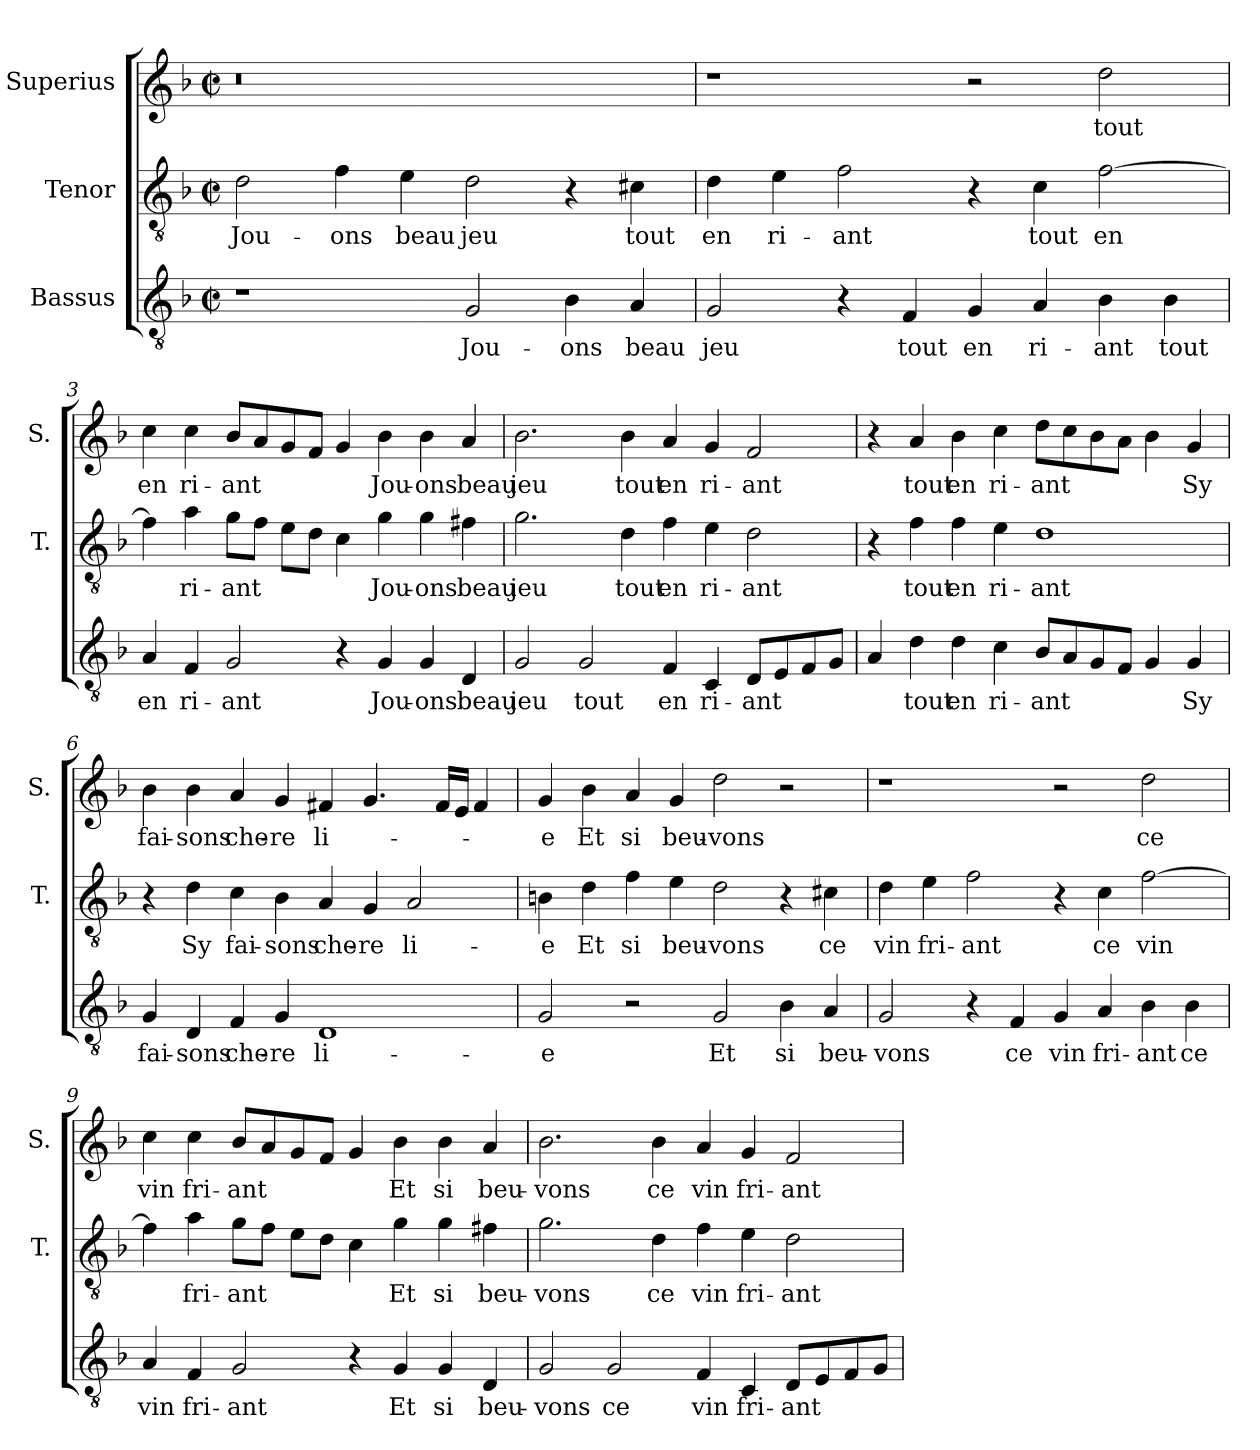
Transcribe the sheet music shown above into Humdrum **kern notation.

**kern	**text	**kern	**text	**kern	**text
*part3	*part3	*part2	*part2	*part1	*part1
*staff3	*staff3	*staff2	*staff2	*staff1	*staff1
*I"Bassus	*	*I"Tenor	*	*I"Superius	*
*	*	*I'T.	*	*I'S.	*
*clefGv2	*	*clefGv2	*	*clefG2	*
*k[b-]	*	*k[b-]	*	*k[b-]	*
*F:	*	*F:	*	*F:	*
*M2/2	*	*M2/2	*	*M2/2	*
*met(c|)	*	*met(c|)	*	*met(c|)	*
=1	=1	=1	=1	=1	=1
!	!	!	!	!LO:N:vis=0	!
1r	.	2d\	Jou-	1r	.
.	.	4f\	-ons	.	.
.	.	4e\	beau	.	.
2G/	Jou-	2d\	jeu	1ryy	.
4B-\	-ons	4r	.	.	.
4A/	beau	4c#X\	tout	.	.
=2	=2	=2	=2	=2	=2
2G/	jeu	4d\	en	1r	.
.	.	4e\	ri-	.	.
4r	.	2f\	-ant	.	.
4F/	tout	.	.	.	.
4G/	en	4r	.	2r	.
4A/	ri-	4c\	tout	.	.
4B-\	-ant	[2f\	en	2dd\	tout
4B-\	tout	.	.	.	.
=3	=3	=3	=3	=3	=3
4A/	en	4f\]	.	4cc\	en
4F/	ri-	4a\	ri-	4cc\	ri-
2G/	-ant	8g\L	-ant	8b-/L	-ant
.	.	8f\J	.	8a/	.
.	.	8e\L	.	8g/	.
.	.	8d\J	.	8f/J	.
4r	.	4c\	.	4g/	.
4G/	Jou-	4g\	Jou-	4b-\	Jou-
4G/	-ons	4g\	-ons	4b-\	-ons
4D/	beau	4f#X\	beau	4a/	beau
!!LO:LB:g=z
=4	=4	=4	=4	=4	=4
2G/	jeu	2.g\	jeu	2.b-\	jeu
2G/	tout	.	.	.	.
.	.	4d\	tout	4b-\	tout
4F/	en	4f\	en	4a/	en
4C/	ri-	4e\	ri-	4g/	ri-
8D/L	-ant	2d\	-ant	2f/	-ant
8E/	.	.	.	.	.
8F/	.	.	.	.	.
8G/J	.	.	.	.	.
=5	=5	=5	=5	=5	=5
4A/	.	4r	.	4r	.
4d\	tout	4f\	tout	4a/	tout
4d\	en	4f\	en	4b-\	en
4c\	ri-	4e\	ri-	4cc\	ri-
8B-/L	-ant	1d\	-ant	8dd\L	-ant
8A/	.	.	.	8cc\	.
8G/	.	.	.	8b-\	.
8F/J	.	.	.	8a\J	.
4G/	.	.	.	4b-\	.
4G/	Sy	.	.	4g/	Sy
=6	=6	=6	=6	=6	=6
4G/	fai-	4r	.	4b-\	fai-
4D/	-sons	4d\	Sy	4b-\	-sons
4F/	che-	4c\	fai-	4a/	che-
4G/	-re	4B-\	-sons	4g/	-re
1D/	li-	4A/	che-	4f#X/	li-
.	.	4G/	-re	4.g/	.
.	.	2A/	li-	.	.
.	.	.	.	16f#/LL	.
.	.	.	.	16e/JJ	.
.	.	.	.	4f#/	.
=7	=7	=7	=7	=7	=7
2G/	-e	4Bn\	-e	4g/	-e
.	.	4d\	Et	4b-\	Et
2r	.	4f\	si	4a/	si
.	.	4e\	beu-	4g/	beu-
2G/	Et	2d\	-vons	2dd\	-vons
4B-\	si	4r	.	2r	.
4A/	beu-	4c#X\	ce	.	.
!!LO:LB:g=z
=8	=8	=8	=8	=8	=8
2G/	-vons	4d\	vin	1r	.
.	.	4e\	fri-	.	.
4r	.	2f\	-ant	.	.
4F/	ce	.	.	.	.
4G/	vin	4r	.	2r	.
4A/	fri-	4c\	ce	.	.
4B-\	-ant	[2f\	vin	2dd\	ce
4B-\	ce	.	.	.	.
=9	=9	=9	=9	=9	=9
4A/	vin	4f\]	.	4cc\	vin
4F/	fri-	4a\	fri-	4cc\	fri-
2G/	-ant	8g\L	-ant	8b-/L	-ant
.	.	8f\J	.	8a/	.
.	.	8e\L	.	8g/	.
.	.	8d\J	.	8f/J	.
4r	.	4c\	.	4g/	.
4G/	Et	4g\	Et	4b-\	Et
4G/	si	4g\	si	4b-\	si
4D/	beu-	4f#X\	beu-	4a/	beu-
=10	=10	=10	=10	=10	=10
2G/	-vons	2.g\	-vons	2.b-\	-vons
2G/	ce	.	.	.	.
.	.	4d\	ce	4b-\	ce
4F/	vin	4f\	vin	4a/	vin
4C/	fri-	4e\	fri-	4g/	fri-
8D/L	-ant	2d\	-ant	2f/	-ant
8E/	.	.	.	.	.
8F/	.	.	.	.	.
8G/J	.	.	.	.	.
=	=	=	=	=	=
*-	*-	*-	*-	*-	*-
